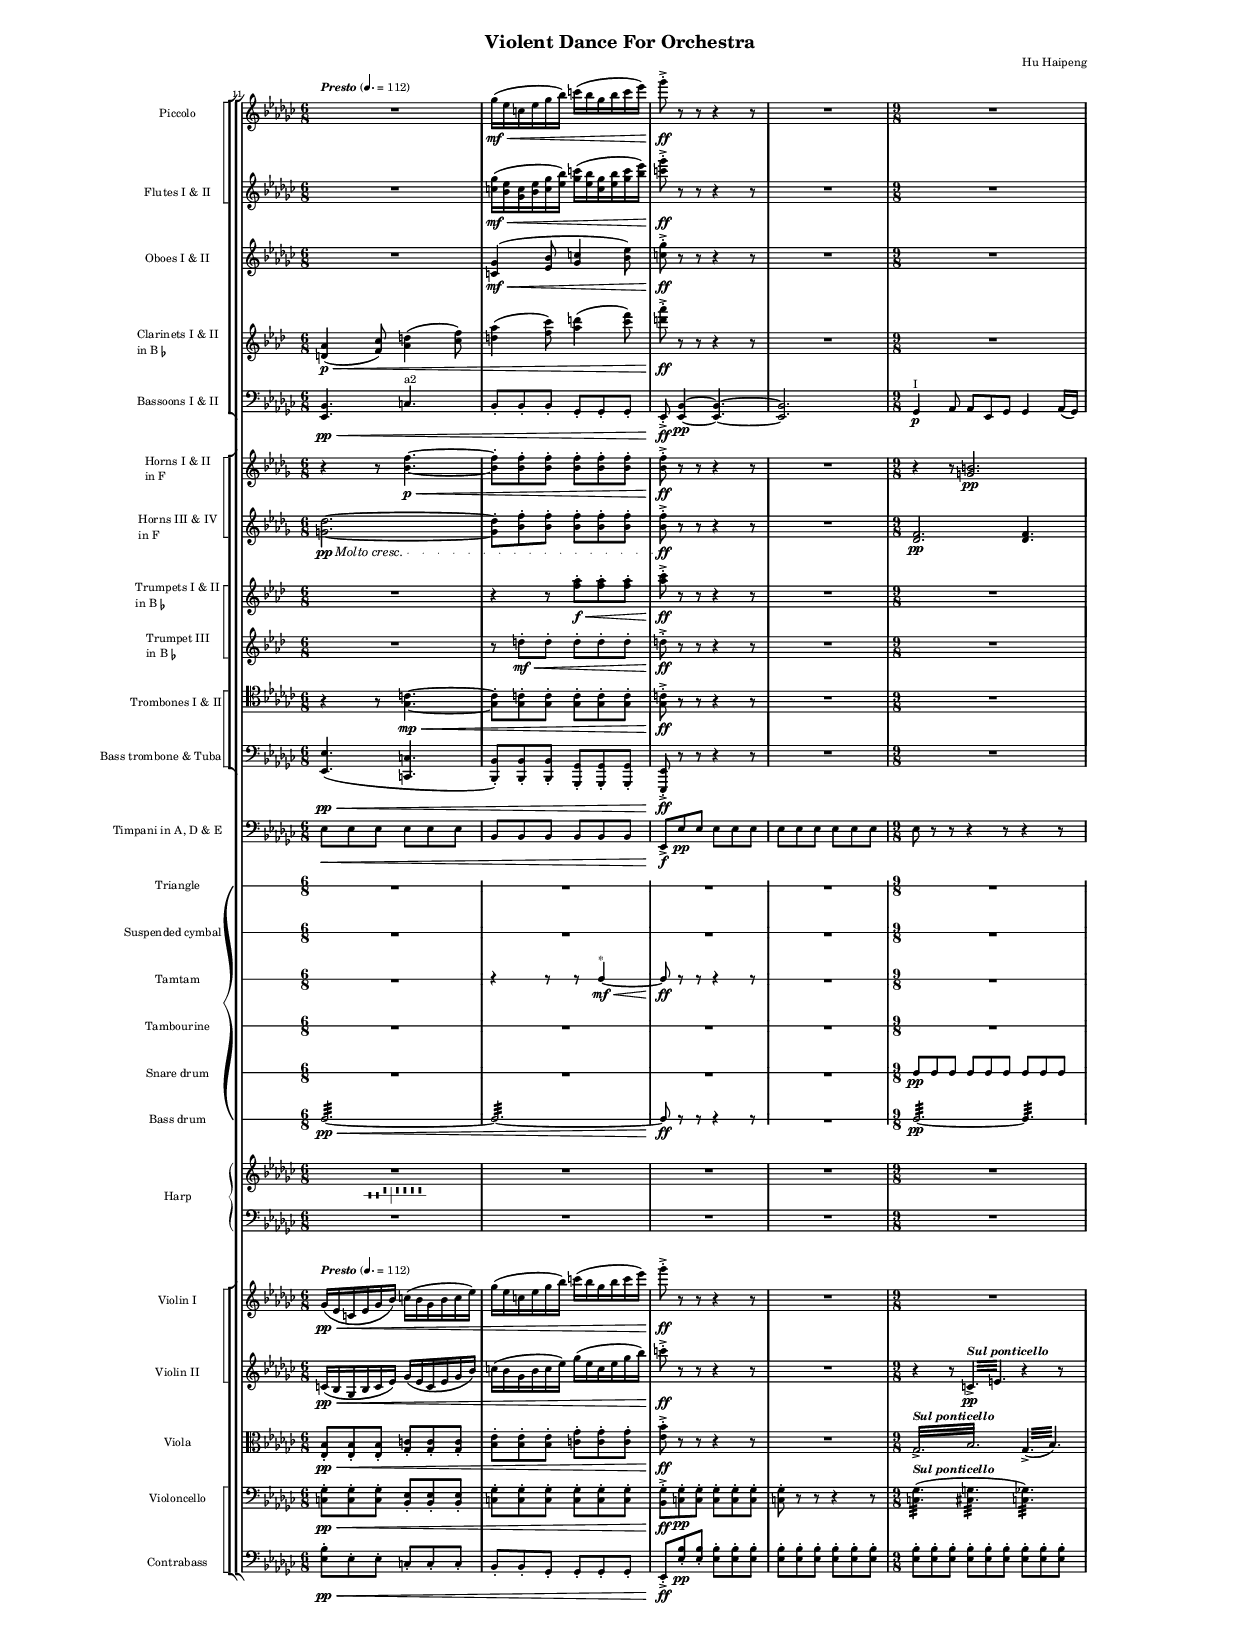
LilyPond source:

\version "2.17.6"

\header {
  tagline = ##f
  title = "Violent Dance For Orchestra"
  composer = "Hu Haipeng"
%  arranger = "July 5, 2009"

%  poet = "  I'm writing this piece because I'm terribly frustrated, facing a task which will seriously stain my aesthetics and conviction to the true art. It consists of all kinds of devils, dancing and whirling violently, turning the world into an abyss of darkness. Although the main melodies are derived from folk music, these are only a beautiful skin, and the essence of this piece is violent and evil, full of my 10 years' pain and rage. It's a large volcano of my long repressed heart!"
}

\paper{
  line-width = 158\mm
}

%% text defs
presto = \markup { \bold \italic "Presto" }
div = \markup { \bold "Div." }
nondiv = \markup { \bold "Non div." }
unis = \markup { \bold "Unis." }
piz = \markup { \bold "Pizz." }
arc = \markup { \bold "Arco" }
pizz = \set Staff.midiInstrument = "pizzicato strings"
arco = \set Staff.midiInstrument = "string ensemble 1"
pont = \markup { \bold \italic "Sul ponticello" }
naturale = \markup { \bold \italic "Naturale" }
moltocr = {
  \set crescendoText = \markup { \italic "Molto cresc." }
  \set crescendoSpanner = #'text
  \override DynamicTextSpanner.style = #'dotted-line
}
offCr = {
  \unset crescendoText
  \unset crescendoSpanner
  \revert DynamicTextSpanner.style
}

%% Layout for piano dynamics
\layout {
  \context {
    \Voice
    \override Glissando.breakable = ##t
    \override TextSpanner.breakable = ##t
    \override DynamicLineSpanner.breakable = ##t
    \override DynamicTextSpanner.breakable = ##t
    \override TrillSpanner.breakable = ##t
  }
}

%% layout to create orchestra staff group
%% with non-spanned barlines between two instrument groups
\layout {
  \context {
    \StaffGroup
    \name Orchestra
    \remove "Span_bar_engraver"
  }
  \context {
    \Score
    \accepts Orchestra
  }
}

%% Layout to produce SquareStaff context
%% to group similar instruments in a staff group with thin square bracket
\layout {
  \context {
    \StaffGroup
    \name SquareStaff
    systemStartDelimiter = #'SystemStartSquare
  }
  \context {
    \Orchestra
    \accepts SquareStaff
  }
  \context {
    \StaffGroup
    \accepts SquareStaff
  }
}

%% Layout to produce MarkLine context
%% to place rehearsal marks and texts above full score
\layout {
  \context {
    \type "Engraver_group"
    \name "MarkLine"
    \consists "Output_property_engraver"
    \consists "Axis_group_engraver"
    \consists "Mark_engraver"
    \consists "Metronome_mark_engraver"
    \consists "Script_engraver"
    \consists "Text_engraver"
    \consists "Text_spanner_engraver"
    \consists "Font_size_engraver"
    \override VerticalAxisGroup.staff-affinity = #DOWN
    \override VerticalAxisGroup.nonstaff-relatedstaff-spacing.padding = #2
    \override VerticalAxisGroup.nonstaff-unrelatedstaff-spacing.padding = #5
    \override TextSpanner.breakable = ##t
  }
  \context {
    \Score
    \accepts "MarkLine"
  }
  \context {
    \Orchestra
    \accepts "MarkLine"
  }
  \context {
    \StaffGroup
    \accepts "MarkLine"
  }
}

%% layout to produce a smaller markline
%% put before 1st violin part
\layout {
  \context {
    \MarkLine
    \name "SmallMarkLine"
    \override MetronomeMark.outside-staff-priority = #800
    \override RehearsalMark.outside-staff-priority = #1200
  }
  \context {
    \Score
    \accepts SmallMarkLine
  }
  \context {
    \Orchestra
    \accepts SmallMarkLine
  }
  \context {
    \StaffGroup
    \accepts SmallMarkLine
  }
}

modern =
#`(Staff ,(make-accidental-rule 'same-octave 0)
  ,(make-accidental-rule 'any-octave 0)
  ,(make-accidental-rule 'same-octave 1))

\layout {
  \context {
    \Score
    autoAccidentals = #modern
    autoCautionaries = #modern
  }
}

  marks = \relative c' {
    \set markFormatter = #format-mark-box-numbers
    \tempo \presto 4.=112
\set Score.currentBarNumber = #11
    s2.*4 |
    s1*9/8 |
  }

  piccolo = \relative c'''' {
    \clef treble \key ees \minor \time 6/8
    \transposition c''
    R2.
    ges,16(\mf\< ees c ees ges bes) c( bes ges bes c ees) |
    ges8-.->\!\ff \offCr r r r4 r8 | R2. |
    \time 9/8
    R1*9/8 |
  }

  flutes = \relative c'''' {
    \clef treble \key ees \minor \time 6/8
    R2.
    <ges, c,>16(\mf\< <ees bes> <c ges> <ees bes> <ges c,> <bes ees,>) <c ges>( <bes ees,> <ges c,> <bes ees,> <c ges> <ees bes>) |
    <ges c,>8-.->\!\ff \offCr r r r4 r8 | R2. |
    \time 9/8
    R1*9/8 |
  }

  oboes = \relative c''' {
    \clef treble \key ees \minor \time 6/8
    R2. |
    <ges, c,>4(\mf\< <bes ees,>8 <c ges>4 <ees bes>8) |
    <ges c,>-.->\!\ff \offCr r r r4 r8 | R2. |
    \time 9/8
    R1*9/8 |
  }

  clarinets = \relative c' {
    \clef treble \key f \minor \time 6/8
    \transposition bes
    <aes' d,>4(\p\< <c f,>8) <d aes>4( <f c>8) |
    <aes d,>4( <c f,>8) <d aes>4( <f c>8) |
    <aes d,>-.->\!\ff \offCr r r r4 r8 | R2. |
    \time 9/8
    R1*9/8 |
  }

  bassoons = \relative c, {
    \clef bass \key ees \minor \time 6/8
    <ees bes'>4.\pp\< c'^"a2" |
    bes8-. bes-. bes-. ges-. ges-. ges-. |
    ees-.->\!\ff \offCr <ees bes'>4\pp ~ <ees bes'>4. ~ | <ees bes'>2. |
    \time 9/8
    ges4\p^"I" aes8 aes ees ges ges4 aes16( ges) |
  }

  hornI = \relative c'' {
    \clef treble \key bes \minor \time 6/8
    \transposition f
    r4 r8 <f bes,>4.\p\< ~ |
    <f bes,>8-. <f bes,>-. <f bes,>-. <f bes,>-. <f bes,>-. <f bes,>-. |
    <f bes,>-.->\!\ff \offCr r r r4 r8 | R2. |
    \time 9/8
    r4 r8 <b, g>2.\pp |
  }

  hornII = \relative c'' {
    \clef treble \key bes \minor \time 6/8
    \transposition f
    \moltocr <des g,>2.\pp\< ~ |
    <des g,>8-. <f bes,>-. <f bes,>-. <f bes,>-. <f bes,>-. <f bes,>-. |
    <f bes,>-.->\!\ff \offCr r r r4 r8 | R2. |
    \time 9/8
    <f, des>2.\pp <f des>4. ~ |
  }

  trumpetI = \relative c''' {
    \clef treble \key f \minor \time 6/8
    \transposition bes
R2. |
    r4 r8 <aes f>-.\f\< <aes f>-. <aes f>-. |
    <c aes>-.->\!\ff r r r4 r8 | R2. |
    \time 9/8
    R1*9/8 |
  }

  trumpetII = \relative c'' {
    \clef treble \key f \minor \time 6/8
    \transposition bes
R2. |
    r8 d-.\mf\< d-. d-. d-. d-. |
    d-.->\!\ff \offCr r r r4 r8 | R2. |
    \time 9/8
    R1*9/8 |
  }

  trombones = \relative c' {
    \clef tenor \key ees \minor \time 6/8
    r4 r8 <ges c>4.\mp\< ~ |
    <ges c>8-. <ges c>-. <ges c>-. <ges c>-. <ges c>-. <ges c>-. |
    <ges c>-.->\!\ff \offCr r r r4 r8 | R2. |
    \time 9/8
    R1*9/8 |
  }

  tuba = \relative c,, {
    \clef bass \key ees \minor \time 6/8
    <ees' ees'>4.(\pp\< <c c'> |
    <bes bes'>8-.) <bes bes'>-. <bes bes'>-. <ges ges'>-. <ges ges'>-. <ges ges'>-. |
    <ees ees'>-.->\!\ff \offCr r r r4 r8 | R2. |
    \time 9/8
    R1*9/8 |
  }

  timpani = \relative c {
    \clef bass \key ees \minor \time 6/8
    ees8\< ees ees ees ees ees |
    bes bes bes bes bes bes |
    ees,->\!\f \offCr ees'\pp ees ees ees ees |
    ees ees ees ees ees ees |
    \time 9/8
    ees r r r4 r8 r4 r8 |
  }

  trian = \relative c' {
    \clef percussion \time 6/8
    R2.*4 |
    \time 9/8
    R1*9/8 |
  }

  cym = \relative c' {
    \clef percussion \time 6/8
    R2.*4 |
    \time 9/8
    R1*9/8 |
  }

  tamt = \relative c' {
    \clef percussion \time 6/8
R2. |
    r4 r8 r c4\mf\<^"*" ~ |
    c8\!\ff r r r4 r8 | R2. |
    \time 9/8
    R1*9/8 |
  }

  tamb = \relative c' {
    \clef percussion \time 6/8
    R2.*4 |
    \time 9/8
    R1*9/8 |
  }

  snare = \relative c' {
    \clef percussion \time 6/8
    R2.*4 |
    \time 9/8
    c8\pp c c c c c c c c |
  }

  bsdrum = \relative c' {
    \clef percussion \time 6/8
    c2.:32\pp\< ~ | c: ~ |
    c8\!\ff \offCr r r r4 r8 | R2. |
    \time 9/8
    c2.:32\pp ~ c4.: |
  }

  harprh = \relative c'' {
    \clef treble \key ees \minor \time 6/8
    \showStaffSwitch
    R2.*4_\markup { \harp-pedal #"--^|^^^^" } |
    \time 9/8
    R1*9/8 |
  }

  harplh = \relative c {
    \clef bass \key ees \minor
    \showStaffSwitch
    R2.*4 |
    R1*9/8 |
  }

  dynamics = {
    s2.*4 |
    s1*9/8 |
  }


  violinI = \relative c'''' {
    \clef treble \key ees \minor \time 6/8
    ges,,16(\pp\< ees c ees ges bes) c( bes ges bes c ees) |
    ges( ees c ees ges bes) c( bes ges bes c ees) |
    ges8-.->\!\ff \offCr r r r4 r8 | R2. |
    \time 9/8
    R1*9/8 |
  }

  violinII = \relative c''' {
    \clef treble \key ees \minor \time 6/8
    c,,16(\pp\< bes ges bes c ees) ges( ees c ees ges bes) |
    c( bes ges bes c ees) ges( ees c ees ges bes) |
    c8-.->\!\ff \offCr r r r4 r8 | R2. |
    \time 9/8
    r4 r8 \repeat tremolo 6 { c,,32->\pp^\pont e } r4 r8 |
  }

  viola = \relative c {
    \clef alto \key ees \minor \time 6/8
    <ees bes'>8-.\pp\< <ees bes'>-. <ees bes'>-. <ges c>-. <ges c>-. <ges c>-. |
    <bes ees>-. <bes ees>-. <bes ees>-. <c ges'>-. <c ges'>-. <c ges'>-. |
    <ees bes'>-.->\!\ff \offCr r r r4 r8 | R2. |
    \time 9/8
    \repeat tremolo 12 { ges,32->^\pont bes } \repeat tremolo 6 {ges->( bes) } |
  }

  cello = \relative c {
    \clef bass \key ees \minor \time 6/8
    <c ges'>8-.\pp\< <c ges'>-. <c ges'>-. <bes ees>-. <bes ees>-. <bes ees>-. |
    <c ges'>-. <c ges'>-. <c ges'>-. <c ges'>-. <c ges'>-. <c ges'>-. |
    <bes ges'>8-.->\!\ff \offCr <c ges'>-.\pp <c ges'>-. <c ges'>-. <c ges'>-. <c ges'>-. |
    <c ges'>-. r r r4 r8 |
    \time 9/8
    \repeat tremolo 12 <c ges'>32(^\pont \repeat tremolo 12 <cis g'> \repeat tremolo 12 <c ges'>) |
  }

  contrabass = \relative c {
    \clef bass \key ees \minor \time 6/8
    \transposition c
    <ees bes'>8-.\pp\< ees-. ees-. c-. c-. c-. |
    bes-. bes-. ges-. ges-. ges-. ges-. |
    ees-.->\!\ff \offCr <ees' bes'>-.\pp <ees bes'>-. <ees bes'>-. <ees bes'>-. <ees bes'>-. |
    <ees bes'>-. <ees bes'>-. <ees bes'>-. <ees bes'>-. <ees bes'>-. <ees bes'>-. |
    \time 9/8
    <ees bes'>-. <ees bes'>-. <ees bes'>-. <ees bes'>-. <ees bes'>-. <ees bes'>-. <ees bes'>-. <ees bes'>-. <ees bes'>-. |
  }

  #(set-global-staff-size 10)

  \score {
    \new Orchestra = "orchestra" <<
    \set Score.skipBars = ##f
    \new MarkLine { \marks }
      \new StaffGroup = "woodwind" <<
      \new SquareStaff = "picc fl" <<
        \new Staff = "piccolo" {
          \set Staff.instrumentName = "Piccolo"
          \set Staff.shortInstrumentName = "Picc."
        \piccolo
        }
        \new Staff = "flutes" {
          \set Staff.instrumentName = "Flutes I & II"
          \set Staff.shortInstrumentName = "Fl."
        \flutes
        }
      >>
      \new Staff = "oboes" {
        \set Staff.instrumentName = "Oboes I & II"
        \set Staff.shortInstrumentName = "Ob."
      \oboes
      }
      \new Staff = "clarinets" {
        \set Staff.instrumentName = \markup {
          \column { \line { "Clarinets I & II" }
            \line { "in B" \smaller \flat } } }
        \set Staff.shortInstrumentName = "Cl."
      \clarinets
      }
      \new Staff = "bassoons" {
        \set Staff.instrumentName = "Bassoons I & II"
        \set Staff.shortInstrumentName = "Bn."
      \bassoons
      }
    >>
    \new StaffGroup = "brass" <<
      \new SquareStaff = "horns" <<
        \new Staff = "hornsI" {
          \set Staff.instrumentName = \markup {
            \column { \line { "Horns I & II" }
              \line { "in F" } } }
          \set Staff.shortInstrumentName = "Hn. I & II"
        \hornI
        }
        \new Staff = "hornsII" {
          \set Staff.instrumentName = \markup {
            \column { \line { "Horns III & IV" }
              \line { "in F" } } }
          \set Staff.shortInstrumentName = "Hn. III & IV"
        \hornII
        }
      >>
      \new SquareStaff = "trumpets" <<
        \new Staff = "trumpetI" {
          \set Staff.instrumentName = \markup {
            \column { \line { "Trumpets I & II" }
            \line { "in B" \smaller \flat } } }
          \set Staff.shortInstrumentName = "Tp. I & II"
        \trumpetI
        }
        \new Staff = "trumpetII" {
          \set Staff.instrumentName = \markup {
            \column { \line { "Trumpet III" }
            \line { "in B" \smaller \flat } } }
          \set Staff.shortInstrumentName = "Tp. III"
        \trumpetII
        }
      >>
      \new SquareStaff = "trombones" <<
        \new Staff = "trombones 1 & 2" {
          \set Staff.instrumentName = "Trombones I & II"
          \set Staff.shortInstrumentName = "Tb. I & II"
        \trombones
        }
        \new Staff = "tuba" {
          \set Staff.instrumentName = "Bass trombone & Tuba"
          \set Staff.shortInstrumentName = "Btb. & Tu."
        \tuba
        }
      >>
    >>
    \new Staff = "timpani" {
      \set Staff.instrumentName = "Timpani in A, D & E"
      \set Staff.shortInstrumentName = "Tim."
    \timpani
    }
    \new GrandStaff = "drums" <<
      \new RhythmicStaff = "triangle" {
        \set RhythmicStaff.instrumentName = "Triangle"
        \set RhythmicStaff.shortInstrumentName = "Tri."
      \trian
      }
      \new RhythmicStaff = "cymbals" {
        \set RhythmicStaff.instrumentName = "Suspended cymbal"
        \set RhythmicStaff.shortInstrumentName = "Susp. cym."
      \cym
      }
      \new RhythmicStaff = "tamtam" {
        \set RhythmicStaff.instrumentName = "Tamtam"
        \set RhythmicStaff.shortInstrumentName = "Tamt."
      \tamt
      }
      \new RhythmicStaff = "tambourine" {
        \set RhythmicStaff.instrumentName = "Tambourine"
        \set RhythmicStaff.shortInstrumentName = "Tamb."
      \tamb
      }
      \new RhythmicStaff = "snare" {
        \set RhythmicStaff.instrumentName = "Snare drum"
        \set RhythmicStaff.shortInstrumentName = "Sn."
      \snare
      }
      \new RhythmicStaff = "bass drum" {
        \set RhythmicStaff.instrumentName = "Bass drum"
        \set RhythmicStaff.shortInstrumentName = "Bd."
      \bsdrum
      }
    >>
    \new PianoStaff = "harp" <<
      \set PianoStaff.instrumentName = "Harp"
      \set PianoStaff.shortInstrumentName = "Hrp."
      \set PianoStaff.connectArpeggios = ##t
      \new Staff = "rh" { \harprh }
      \new Dynamics { \dynamics }
      \new Staff = "lh" { \harplh }
    >>
    \new SmallMarkLine { \marks }
    \new StaffGroup = "strings" <<
      \new SquareStaff = "violins" <<
        \new Staff = "violin I" {
          \set Staff.instrumentName = "Violin I"
          \set Staff.shortInstrumentName = "Vn. I"
        \violinI
        }
        \new Staff = "violin II" {
          \set Staff.instrumentName = "Violin II"
          \set Staff.shortInstrumentName = "Vn. II"
        \violinII
        }
      >>
      \new Staff = "viola" {
        \set Staff.instrumentName = "Viola"
        \set Staff.shortInstrumentName = "Vl."
      \viola
      }
      \new SquareStaff = "Cello and Bass" <<
        \new Staff = "violoncello" {
          \set Staff.instrumentName = "Violoncello"
          \set Staff.shortInstrumentName = "Vc."
        \cello
        }
        \new Staff = "contrabass" {
          \set Staff.instrumentName = "Contrabass"
          \set Staff.shortInstrumentName = "Cb."
        \contrabass
        }
        >>
      >>
    >>
    \layout {
      \context {
        \Score
        \remove "Mark_engraver"
        \remove "Metronome_mark_engraver"
      }
      \context {
        \Staff \RemoveEmptyStaves
      }
    }
  }
